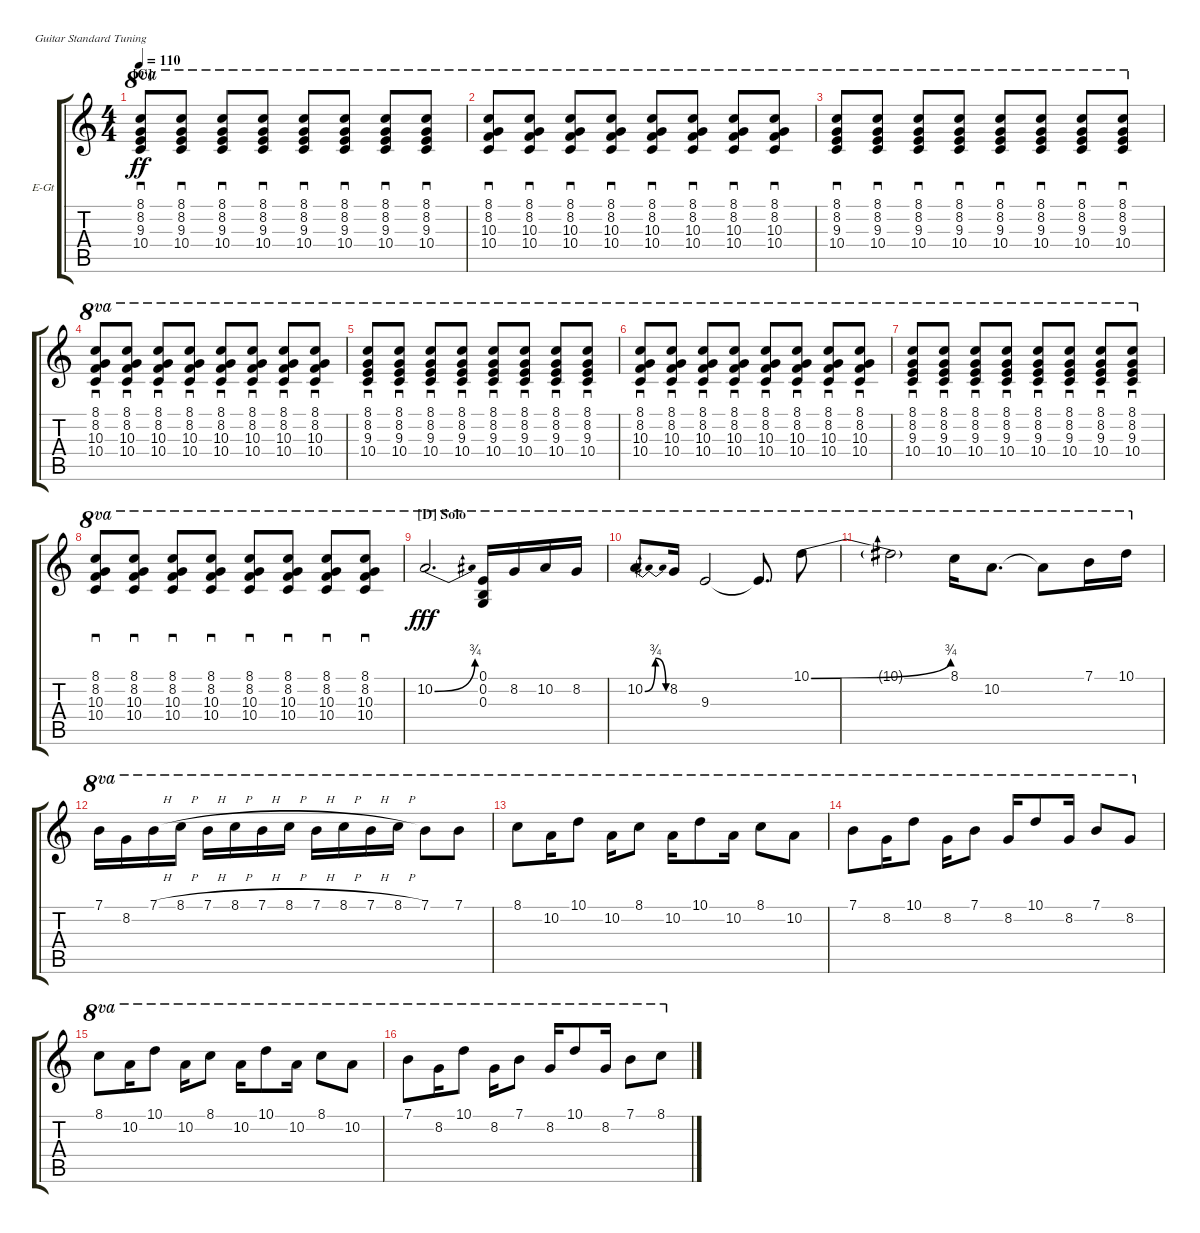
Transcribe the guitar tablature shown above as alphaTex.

\defaultSystemsLayout 4
\bracketExtendMode groupsimilarinstruments
\firstSystemTrackNameOrientation horizontal
\otherSystemsTrackNameOrientation horizontal
\track ("Nick Valensi" "E-Gt") {instrument electricguitarclean}
\staff {score tabs}
\tuning (E4 B3 G3 D3 A2 E2)
\ts (4 4)
\section ("C" "")
\tempo 110
\clef g2
\ks c
(10.4 9.3 8.2 8.1).8{sd ot 8va dy ff} (10.4 9.3 8.2 8.1).8{sd ot 8va} (10.4 9.3 8.2 8.1).8{sd ot 8va} (10.4 9.3 8.2 8.1).8{sd ot 8va} (10.4 9.3 8.2 8.1).8{sd ot 8va} (10.4 9.3 8.2 8.1).8{sd ot 8va} (10.4 9.3 8.2 8.1).8{sd ot 8va} (10.4 9.3 8.2 8.1).8{sd ot 8va} |
(10.4 10.3 8.2 8.1).8{sd ot 8va} (10.4 10.3 8.2 8.1).8{sd ot 8va} (10.4 10.3 8.2 8.1).8{sd ot 8va} (10.4 10.3 8.2 8.1).8{sd ot 8va} (10.4 10.3 8.2 8.1).8{sd ot 8va} (10.4 10.3 8.2 8.1).8{sd ot 8va} (10.4 10.3 8.2 8.1).8{sd ot 8va} (10.4 10.3 8.2 8.1).8{sd ot 8va} |
(10.4 9.3 8.2 8.1).8{sd ot 8va} (10.4 9.3 8.2 8.1).8{sd ot 8va} (10.4 9.3 8.2 8.1).8{sd ot 8va} (10.4 9.3 8.2 8.1).8{sd ot 8va} (10.4 9.3 8.2 8.1).8{sd ot 8va} (10.4 9.3 8.2 8.1).8{sd ot 8va} (10.4 9.3 8.2 8.1).8{sd ot 8va} (10.4 9.3 8.2 8.1).8{sd ot 8va} |
(10.4 10.3 8.2 8.1).8{sd ot 8va} (10.4 10.3 8.2 8.1).8{sd ot 8va} (10.4 10.3 8.2 8.1).8{sd ot 8va} (10.4 10.3 8.2 8.1).8{sd ot 8va} (10.4 10.3 8.2 8.1).8{sd ot 8va} (10.4 10.3 8.2 8.1).8{sd ot 8va} (10.4 10.3 8.2 8.1).8{sd ot 8va} (10.4 10.3 8.2 8.1).8{sd ot 8va} |
(10.4 9.3 8.2 8.1).8{sd ot 8va} (10.4 9.3 8.2 8.1).8{sd ot 8va} (10.4 9.3 8.2 8.1).8{sd ot 8va} (10.4 9.3 8.2 8.1).8{sd ot 8va} (10.4 9.3 8.2 8.1).8{sd ot 8va} (10.4 9.3 8.2 8.1).8{sd ot 8va} (10.4 9.3 8.2 8.1).8{sd ot 8va} (10.4 9.3 8.2 8.1).8{sd ot 8va} |
(10.4 10.3 8.2 8.1).8{sd ot 8va} (10.4 10.3 8.2 8.1).8{sd ot 8va} (10.4 10.3 8.2 8.1).8{sd ot 8va} (10.4 10.3 8.2 8.1).8{sd ot 8va} (10.4 10.3 8.2 8.1).8{sd ot 8va} (10.4 10.3 8.2 8.1).8{sd ot 8va} (10.4 10.3 8.2 8.1).8{sd ot 8va} (10.4 10.3 8.2 8.1).8{sd ot 8va} |
(10.4 9.3 8.2 8.1).8{sd ot 8va} (10.4 9.3 8.2 8.1).8{sd ot 8va} (10.4 9.3 8.2 8.1).8{sd ot 8va} (10.4 9.3 8.2 8.1).8{sd ot 8va} (10.4 9.3 8.2 8.1).8{sd ot 8va} (10.4 9.3 8.2 8.1).8{sd ot 8va} (10.4 9.3 8.2 8.1).8{sd ot 8va} (10.4 9.3 8.2 8.1).8{sd ot 8va} |
(10.4 10.3 8.2 8.1).8{sd ot 8va} (10.4 10.3 8.2 8.1).8{sd ot 8va} (10.4 10.3 8.2 8.1).8{sd ot 8va} (10.4 10.3 8.2 8.1).8{sd ot 8va} (10.4 10.3 8.2 8.1).8{sd ot 8va} (10.4 10.3 8.2 8.1).8{sd ot 8va} (10.4 10.3 8.2 8.1).8{sd ot 8va} (10.4 10.3 8.2 8.1).8{sd ot 8va} |
\section ("D" "Solo")
10.2{be (bend 0 0 59.4 3)}.2{d ot 8va dy fff} (0.1 0.2 0.3).16{ot 8va} 8.2.16{ot 8va} 10.2.16{ot 8va} 8.2.16{ot 8va} |
10.2{be (bendrelease 0 0 20.4 3 20.4 3 59.4 0)}.8{ot 8va} 8.2.16{ot 8va} 9.3.2{ot 8va} 9.3{t}.8{d ot 8va} 10.1{be (bend 0 0 59.4 3)}.8{ot 8va} |
10.1{t}.2{ot 8va} 8.1.16{ot 8va} 10.2.8{d ot 8va} 10.2{t}.8{ot 8va} 7.1.16{ot 8va} 10.1.16{ot 8va} |
7.1.16{ot 8va beam invert} 8.2.16{ot 8va} 7.1{h}.16{ot 8va} 8.1{h}.16{ot 8va} 7.1{h}.16{ot 8va} 8.1{h}.16{ot 8va} 7.1{h}.16{ot 8va} 8.1{h}.16{ot 8va} 7.1{h}.16{ot 8va} 8.1{h}.16{ot 8va} 7.1{h}.16{ot 8va} 8.1{h}.16{ot 8va} 7.1.8{ot 8va} 7.1.8{ot 8va} |
8.1.8{ot 8va} 10.2.16{ot 8va} 10.1.8{ot 8va} 10.2.16{ot 8va} 8.1.8{ot 8va} 10.2.16{ot 8va} 10.1.8{ot 8va} 10.2.16{ot 8va} 8.1.8{ot 8va} 10.2.8{ot 8va} |
7.1.8{ot 8va} 8.2.16{ot 8va} 10.1.8{ot 8va} 8.2.16{ot 8va} 7.1.8{ot 8va} 8.2.16{ot 8va beam invert} 10.1.8{ot 8va} 8.2.16{ot 8va} 7.1.8{ot 8va} 8.2.8{ot 8va} |
8.1.8{ot 8va} 10.2.16{ot 8va} 10.1.8{ot 8va} 10.2.16{ot 8va} 8.1.8{ot 8va} 10.2.16{ot 8va} 10.1.8{ot 8va} 10.2.16{ot 8va} 8.1.8{ot 8va} 10.2.8{ot 8va} |
7.1.8{ot 8va} 8.2.16{ot 8va} 10.1.8{ot 8va} 8.2.16{ot 8va} 7.1.8{ot 8va} 8.2.16{ot 8va beam invert} 10.1.8{ot 8va} 8.2.16{ot 8va} 7.1.8{ot 8va} 8.1.8{ot 8va}
